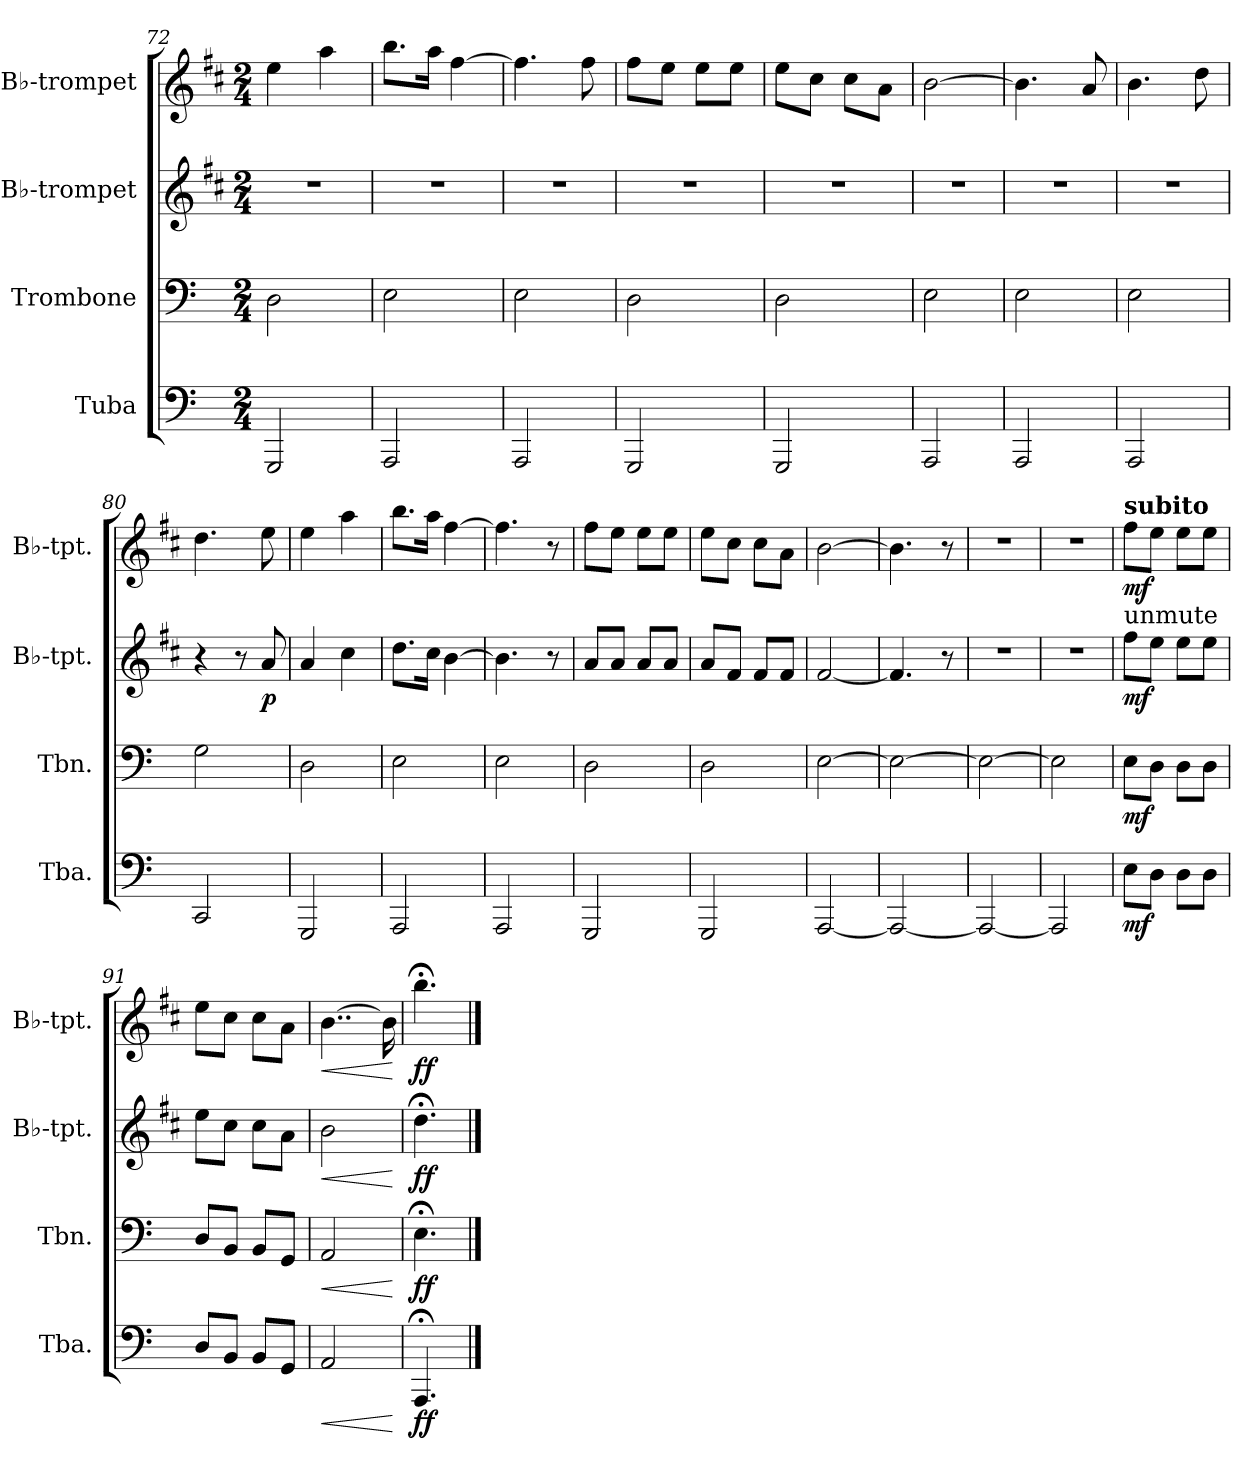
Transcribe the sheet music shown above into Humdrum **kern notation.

**kern	**dynam	**kern	**dynam	**kern	**dynam	**kern	**dynam
*part4	*part4	*part3	*part3	*part2	*part2	*part1	*part1
*staff4	*staff4	*staff3	*staff3	*staff2	*staff2	*staff1	*staff1
*I"Tuba	*	*I"Trombone	*	*I"B♭-trompet	*	*I"B♭-trompet	*
*I'Tba.	*	*I'Tbn.	*	*I'B♭-tpt.	*	*I'B♭-tpt.	*
!!LO:LB:g=z
*clefF4	*	*clefF4	*	*clefG2	*	*clefG2	*
*	*	*	*	*ITrd1c2	*	*ITrd1c2	*
*k[]	*	*k[]	*	*k[]	*	*k[]	*
*M2/4	*	*M2/4	*	*M2/4	*	*M2/4	*
=72	=72	=72	=72	=72	=72	=72	=72
2GGG/	.	2D\	.	2r	.	4dd\	.
.	.	.	.	.	.	4gg\	.
=73	=73	=73	=73	=73	=73	=73	=73
2AAA/	.	2E\	.	2r	.	8.aa\L	.
.	.	.	.	.	.	16gg\Jk	.
.	.	.	.	.	.	[4ee\	.
=74	=74	=74	=74	=74	=74	=74	=74
2AAA/	.	2E\	.	2r	.	4.ee\]	.
.	.	.	.	.	.	8ee\	.
=75	=75	=75	=75	=75	=75	=75	=75
2GGG/	.	2D\	.	2r	.	8ee\L	.
.	.	.	.	.	.	8dd\J	.
.	.	.	.	.	.	8dd\L	.
.	.	.	.	.	.	8dd\J	.
=76	=76	=76	=76	=76	=76	=76	=76
2GGG/	.	2D\	.	2r	.	8dd\L	.
.	.	.	.	.	.	8b\J	.
.	.	.	.	.	.	8b\L	.
.	.	.	.	.	.	8g\J	.
=77	=77	=77	=77	=77	=77	=77	=77
2AAA/	.	2E\	.	2r	.	[2a\	.
=78	=78	=78	=78	=78	=78	=78	=78
2AAA/	.	2E\	.	2r	.	4.a\]	.
.	.	.	.	.	.	8g/	.
=79	=79	=79	=79	=79	=79	=79	=79
2AAA/	.	2E\	.	2r	.	4.a\	.
.	.	.	.	.	.	8cc\	.
=80	=80	=80	=80	=80	=80	=80	=80
2CC/	.	2G\	.	4r	.	4.cc\	.
.	.	.	.	8r	.	.	.
!	!	!	!	!	!LO:DY:b	!	!
.	.	.	.	8g/	p	8dd\	.
=81	=81	=81	=81	=81	=81	=81	=81
2GGG/	.	2D\	.	4g/	.	4dd\	.
.	.	.	.	4b\	.	4gg\	.
=82	=82	=82	=82	=82	=82	=82	=82
2AAA/	.	2E\	.	8.cc\L	.	8.aa\L	.
.	.	.	.	16b\Jk	.	16gg\Jk	.
.	.	.	.	[4a\	.	[4ee\	.
=83	=83	=83	=83	=83	=83	=83	=83
2AAA/	.	2E\	.	4.a\]	.	4.ee\]	.
.	.	.	.	8r	.	8r	.
!!LO:LB:g=z
=84	=84	=84	=84	=84	=84	=84	=84
2GGG/	.	2D\	.	8g/L	.	8ee\L	.
.	.	.	.	8g/J	.	8dd\J	.
.	.	.	.	8g/L	.	8dd\L	.
.	.	.	.	8g/J	.	8dd\J	.
=85	=85	=85	=85	=85	=85	=85	=85
2GGG/	.	2D\	.	8g/L	.	8dd\L	.
.	.	.	.	8e/J	.	8b\J	.
.	.	.	.	8e/L	.	8b\L	.
.	.	.	.	8e/J	.	8g\J	.
=86	=86	=86	=86	=86	=86	=86	=86
[2AAA/	.	[2E\	.	[2e/	.	[2a\	.
=87	=87	=87	=87	=87	=87	=87	=87
2AAA/_	.	2E\_	.	4.e/]	.	4.a\]	.
.	.	.	.	8r	.	8r	.
=88	=88	=88	=88	=88	=88	=88	=88
2AAA/_	.	2E\_	.	2r	.	2r	.
=89	=89	=89	=89	=89	=89	=89	=89
2AAA/]	.	2E\]	.	2r	.	2r	.
=90	=90	=90	=90	=90	=90	=90	=90
*	*	*	*	*	*	*MM60	*
!	!	!	!	!	!	!LO:TX:a:B:t=subito	!
!	!	!	!	!LO:TX:a:t=unmute	!	!	!
!	!LO:DY:b	!	!LO:DY:b	!	!LO:DY:b	!	!LO:DY:b
8E\L	mf	8E\L	mf	8ee\L	mf	8ee\L	mf
8D\J	.	8D\J	.	8dd\J	.	8dd\J	.
8D\L	.	8D\L	.	8dd\L	.	8dd\L	.
8D\J	.	8D\J	.	8dd\J	.	8dd\J	.
=91	=91	=91	=91	=91	=91	=91	=91
8D/L	.	8D/L	.	8dd\L	.	8dd\L	.
8BB/J	.	8BB/J	.	8b\J	.	8b\J	.
8BB/L	.	8BB/L	.	8b\L	.	8b\L	.
8GG/J	.	8GG/J	.	8g\J	.	8g\J	.
=92	=92	=92	=92	=92	=92	=92	=92
!	!LO:HP:b	!	!LO:HP:b	!	!LO:HP:b	!	!LO:HP:b
2AA/	<	2AA/	<	2a\	<	[4..a\	<
.	.	.	.	.	.	16a\]	.
.	[	.	[	.	[	.	[
=93	=93	=93	=93	=93	=93	=93	=93
!	!LO:DY:b	!	!LO:DY:b	!	!LO:DY:b	!	!LO:DY:b
4.AAA;</	ff	4.E;<\	ff	4.cc;<\	ff	4.aa;<\	ff
==	==	==	==	==	==	==	==
*-	*-	*-	*-	*-	*-	*-	*-
